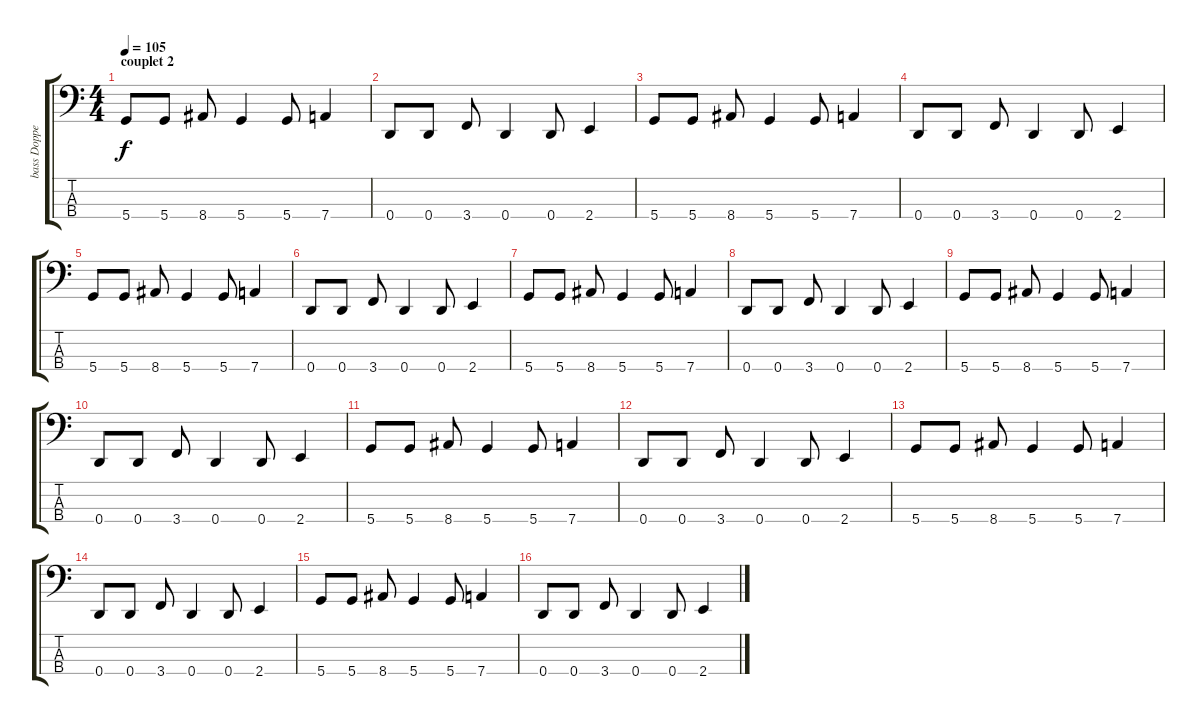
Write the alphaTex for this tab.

\track ("bass Dopped D" "bass Doppe") {instrument electricbasspick}
\staff {score tabs}
\tuning (G2 D2 A1 D1) {hide}
\ts (4 4)
\section ("" "couplet 2")
\tempo 105
\clef f4
\ks c
5.4.8{dy f} 5.4.8 8.4.8 5.4.4 5.4.8 7.4.4 |
0.4.8 0.4.8 3.4.8 0.4.4 0.4.8 2.4.4 |
5.4.8 5.4.8 8.4.8 5.4.4 5.4.8 7.4.4 |
0.4.8 0.4.8 3.4.8 0.4.4 0.4.8 2.4.4 |
5.4.8 5.4.8 8.4.8 5.4.4 5.4.8 7.4.4 |
0.4.8 0.4.8 3.4.8 0.4.4 0.4.8 2.4.4 |
5.4.8 5.4.8 8.4.8 5.4.4 5.4.8 7.4.4 |
0.4.8 0.4.8 3.4.8 0.4.4 0.4.8 2.4.4 |
5.4.8 5.4.8 8.4.8 5.4.4 5.4.8 7.4.4 |
0.4.8 0.4.8 3.4.8 0.4.4 0.4.8 2.4.4 |
5.4.8 5.4.8 8.4.8 5.4.4 5.4.8 7.4.4 |
0.4.8 0.4.8 3.4.8 0.4.4 0.4.8 2.4.4 |
5.4.8 5.4.8 8.4.8 5.4.4 5.4.8 7.4.4 |
0.4.8 0.4.8 3.4.8 0.4.4 0.4.8 2.4.4 |
5.4.8 5.4.8 8.4.8 5.4.4 5.4.8 7.4.4 |
0.4.8 0.4.8 3.4.8 0.4.4 0.4.8 2.4.4
